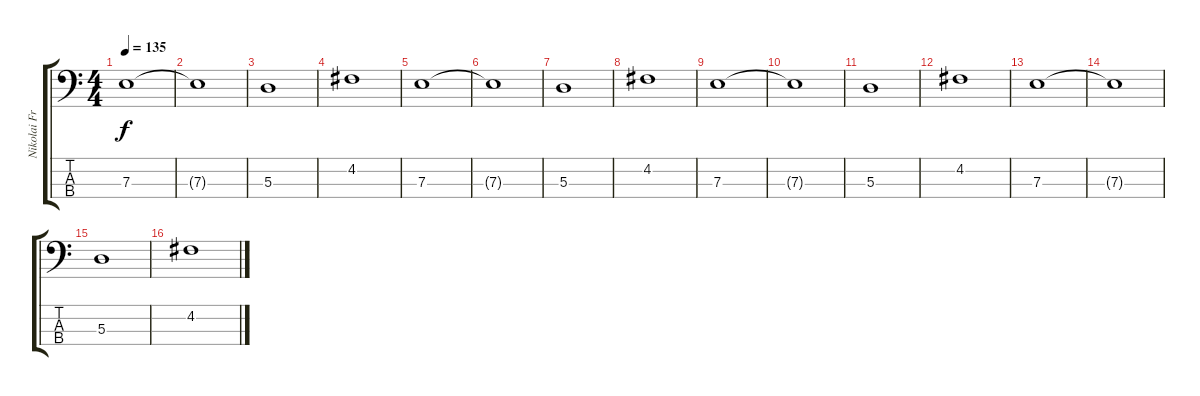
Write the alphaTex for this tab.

\track ("Nikolai Fraiture" "Nikolai Fr") {instrument electricbassfinger}
\staff {score tabs}
\tuning (G2 D2 A1 E1) {hide}
\ts (4 4)
\tempo 135
\clef f4
\ks c
7.3.1{dy f} |
7.3{t}.1 |
5.3.1 |
4.2.1 |
7.3.1 |
7.3{t}.1 |
5.3.1 |
4.2.1 |
7.3.1 |
7.3{t}.1 |
5.3.1 |
4.2.1 |
7.3.1 |
7.3{t}.1 |
5.3.1 |
4.2.1
